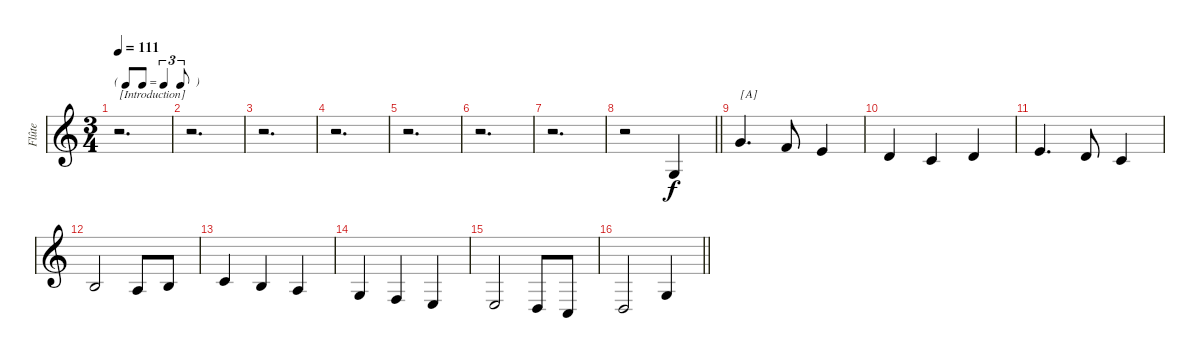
\track ("Flûte" "Flûte") {instrument flute}
\staff {score}
\tuning (E4 B3 G3 D3 A2 E2) {hide}
\ts (3 4)
\tf triplet8th
\tempo 111
\clef g2
\ks c
r.2{d txt "[Introduction]" dy f instrument flute} |
r.2{d} |
r.2{d} |
r.2{d} |
r.2{d} |
r.2{d} |
r.2{d} |
\barLineRight lightlight
r.2 0.3.4 |
3.1.4{d txt "[A]"} 1.1.8 0.1.4 |
3.2.4 1.2.4 3.2.4 |
0.1.4{d} 3.2.8 1.2.4 |
0.2.2 2.3.8 0.2.8 |
1.2.4 0.2.4 2.3.4 |
0.3.4 3.4.4 2.4.4 |
2.4.2 0.4.8 3.5.8 |
\barLineRight lightlight
0.4.2 0.3.4
